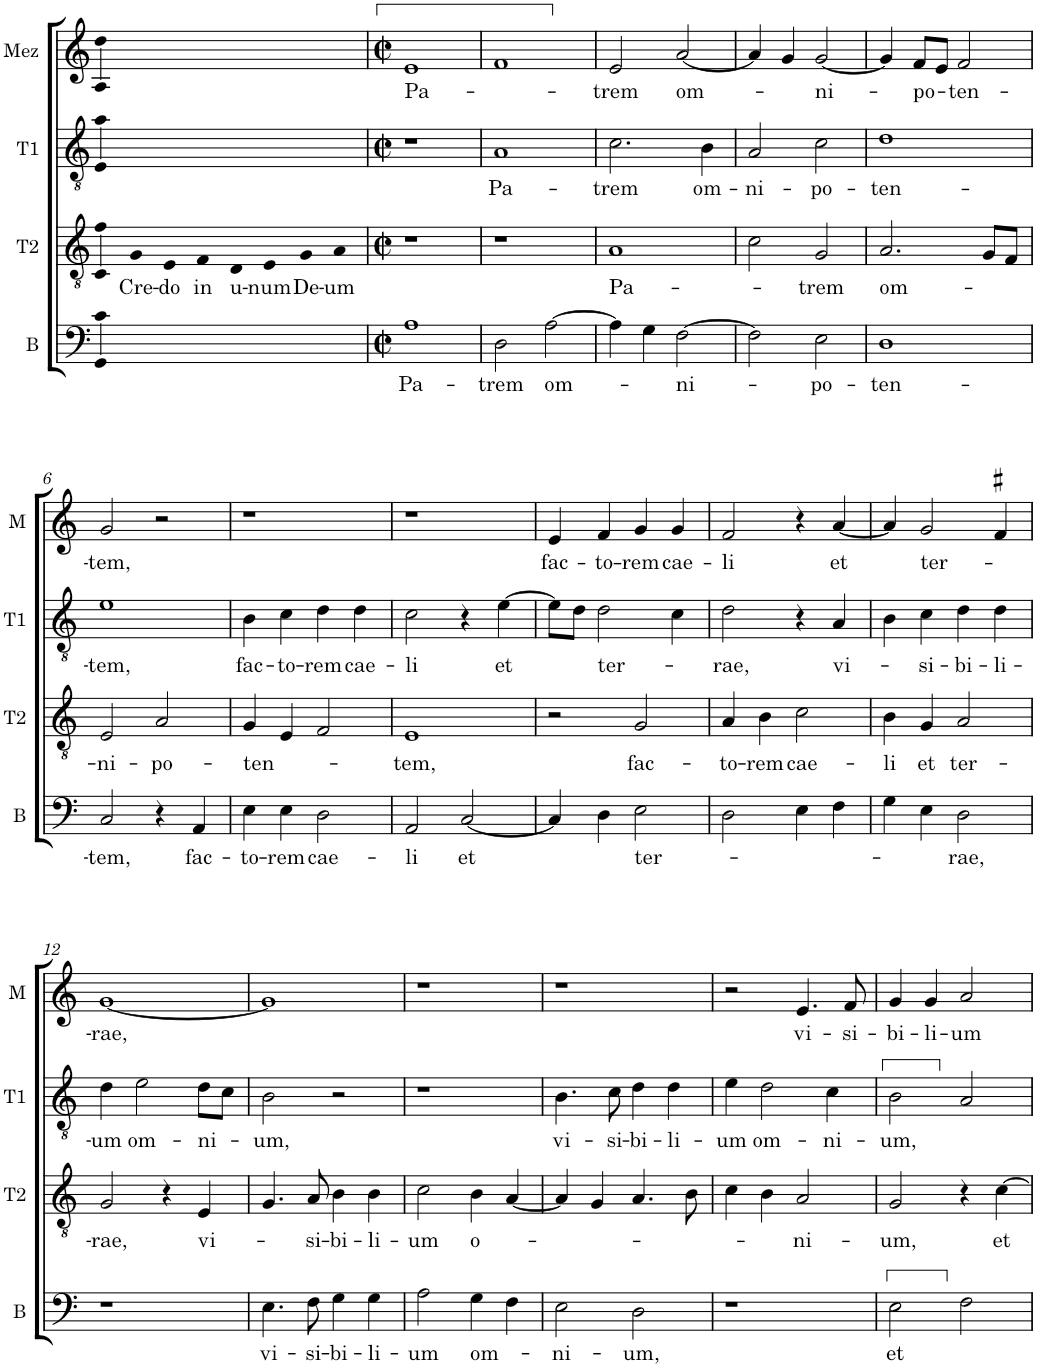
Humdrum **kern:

**kern	**text	**kern	**text	**kern	**text	**kern	**text
*part4	*part4	*part3	*part3	*part2	*part2	*part1	*part1
*staff4	*staff4	*staff3	*staff3	*staff2	*staff2	*staff1	*staff1
*I"B	*	*I"T2	*	*I"T1	*	*I"Mez	*
*I'B	*	*I'T2	*	*I'T1	*	*I'M	*
*clefF4	*	*clefGv2	*	*clefGv2	*	*clefG2	*
*	*	*	*	*Trd4c7	*	*	*
*k[]	*	*k[]	*	*k[]	*	*k[]	*
=	=	=	=	=	=	=	=
!	!	!	!LO:LY:b	!	!	!	!
4ryy	.	4G	Cre-	4ryy	.	4ryy	.
!	!	!	!LO:LY:b	!	!	!	!
4ryy	.	4E	-do	4ryy	.	4ryy	.
!	!	!	!LO:LY:b	!	!	!	!
4ryy	.	4F	in	4ryy	.	4ryy	.
!	!	!	!LO:LY:b	!	!	!	!
4ryy	.	4D	u-	4ryy	.	4ryy	.
!	!	!	!LO:LY:b	!	!	!	!
4ryy	.	4E	-num	4ryy	.	4ryy	.
!	!	!	!LO:LY:b	!	!	!	!
4ryy	.	4G	De-	4ryy	.	4ryy	.
!	!	!	!LO:LY:b	!	!	!	!
4ryy	.	4A	-um	4ryy	.	4ryy	.
=1	=1	=1	=1	=1	=1	=1	=1
*M2/2	*	*M2/2	*	*M2/2	*	*M2/2	*
*met(c|)	*	*met(c|)	*	*met(c|)	*	*met(c|)	*
!	!LO:LY:b	!	!	!	!	!	!LO:LY:b
1A	Pa-	1r	.	1r	.	1e	Pa-
=2	=2	=2	=2	=2	=2	=2	=2
!	!LO:LY:b	!	!	!	!LO:LY:b	!	!
2D\	-trem	1r	.	1A	Pa-	1f	.
!	!LO:LY:b	!	!	!	!	!	!
[2A\	om-	.	.	.	.	.	.
=3	=3	=3	=3	=3	=3	=3	=3
!	!	!	!LO:LY:b	!	!LO:LY:b	!	!LO:LY:b
4A\]	.	1A	Pa-	2.c\	-trem	2e/	-trem
4G\	.	.	.	.	.	.	.
!	!LO:LY:b	!	!	!	!	!	!LO:LY:b
[2F\	-ni-	.	.	.	.	[2a/	om-
!	!	!	!	!	!LO:LY:b	!	!
.	.	.	.	4B\	om-	.	.
=4	=4	=4	=4	=4	=4	=4	=4
!	!	!	!	!	!LO:LY:b	!	!
2F\]	.	2c\	.	2A/	-ni-	4a/]	.
.	.	.	.	.	.	4g/	.
!	!LO:LY:b	!	!LO:LY:b	!	!LO:LY:b	!	!LO:LY:b
2E\	-po-	2G/	-trem	2c\	-po-	[2g/	-ni-
=5	=5	=5	=5	=5	=5	=5	=5
!	!LO:LY:b	!	!LO:LY:b	!	!LO:LY:b	!	!
1D	-ten-	2.A/	om-	1d	-ten-	4g/]	.
!	!	!	!	!	!	!	!LO:LY:b
.	.	.	.	.	.	8f/L	-po-
.	.	.	.	.	.	8e/J	.
!	!	!	!	!	!	!	!LO:LY:b
.	.	.	.	.	.	2f/	-ten-
.	.	8G/L	.	.	.	.	.
.	.	8F/J	.	.	.	.	.
!!LO:LB:g=z
=6	=6	=6	=6	=6	=6	=6	=6
!	!LO:LY:b	!	!LO:LY:b	!	!LO:LY:b	!	!LO:LY:b
2C/	-tem,	2E/	-ni-	1e	-tem,	2g/	-tem,
!	!	!	!LO:LY:b	!	!	!	!
4r	.	2A/	-po-	.	.	2r	.
!	!LO:LY:b	!	!	!	!	!	!
4AA/	fac-	.	.	.	.	.	.
=7	=7	=7	=7	=7	=7	=7	=7
!	!LO:LY:b	!	!LO:LY:b	!	!LO:LY:b	!	!
4E\	-to-	4G/	-ten-	4B\	fac-	1r	.
!	!LO:LY:b	!	!	!	!LO:LY:b	!	!
4E\	-rem	4E/	.	4c\	-to-	.	.
!	!LO:LY:b	!	!	!	!LO:LY:b	!	!
2D\	cae-	2F/	.	4d\	-rem	.	.
!	!	!	!	!	!LO:LY:b	!	!
.	.	.	.	4d\	cae-	.	.
=8	=8	=8	=8	=8	=8	=8	=8
!	!LO:LY:b	!	!LO:LY:b	!	!LO:LY:b	!	!
2AA/	-li	1E	-tem,	2c\	-li	1r	.
!	!LO:LY:b	!	!	!	!	!	!
[2C/	et	.	.	4r	.	.	.
!	!	!	!	!	!LO:LY:b	!	!
.	.	.	.	[4e\	et	.	.
=9	=9	=9	=9	=9	=9	=9	=9
!	!	!	!	!	!	!	!LO:LY:b
4C/]	.	2r	.	8e\L]	.	4e/	fac-
.	.	.	.	8d\J	.	.	.
!	!	!	!	!	!LO:LY:b	!	!LO:LY:b
4D\	.	.	.	2d\	ter-	4f/	-to-
!	!LO:LY:b	!	!LO:LY:b	!	!	!	!LO:LY:b
2E\	ter-	2G/	fac-	.	.	4g/	-rem
!	!	!	!	!	!	!	!LO:LY:b
.	.	.	.	4c\	.	4g/	cae-
=10	=10	=10	=10	=10	=10	=10	=10
!	!	!	!LO:LY:b	!	!LO:LY:b	!	!LO:LY:b
2D\	.	4A/	-to-	2d\	-rae,	2f/	-li
!	!	!	!LO:LY:b	!	!	!	!
.	.	4B\	-rem	.	.	.	.
!	!	!	!LO:LY:b	!	!	!	!
4E\	.	2c\	cae-	4r	.	4r	.
!	!	!	!	!	!LO:LY:b	!	!LO:LY:b
4F\	.	.	.	4A/	vi-	[4a/	et
=11	=11	=11	=11	=11	=11	=11	=11
!	!	!	!LO:LY:b	!	!	!	!
4G\	.	4B\	-li	4B\	.	4a/]	.
!	!	!	!LO:LY:b	!	!LO:LY:b	!	!LO:LY:b
4E\	.	4G/	et	4c\	-si-	2g/	ter-
!	!LO:LY:b	!	!LO:LY:b	!	!LO:LY:b	!	!
2D\	-rae,	2A/	ter-	4d\	-bi-	.	.
!	!	!	!	!	!LO:LY:b	!	!
.	.	.	.	4d\	-li-	4f#X/	.
!!LO:LB:g=z
=12	=12	=12	=12	=12	=12	=12	=12
!	!	!	!LO:LY:b	!	!LO:LY:b	!	!LO:LY:b
1r	.	2G/	-rae,	4d\	-um	[1g	-rae,
!	!	!	!	!	!LO:LY:b	!	!
.	.	.	.	2e\	om-	.	.
.	.	4r	.	.	.	.	.
!	!	!	!LO:LY:b	!	!LO:LY:b	!	!
.	.	4E/	vi-	8d\L	ni-	.	.
.	.	.	.	8c\J	.	.	.
=13	=13	=13	=13	=13	=13	=13	=13
!	!LO:LY:b	!	!	!	!LO:LY:b	!	!
4.E\	vi-	4.G/	.	2B\	-um,	1g]	.
!	!LO:LY:b	!	!LO:LY:b	!	!	!	!
8F\	-si-	8A/	-si-	.	.	.	.
!	!LO:LY:b	!	!LO:LY:b	!	!	!	!
4G\	-bi-	4B\	-bi-	2r	.	.	.
!	!LO:LY:b	!	!LO:LY:b	!	!	!	!
4G\	-li-	4B\	-li-	.	.	.	.
=14	=14	=14	=14	=14	=14	=14	=14
!	!LO:LY:b	!	!LO:LY:b	!	!	!	!
2A\	-um	2c\	-um	1r	.	1r	.
!	!LO:LY:b	!	!LO:LY:b	!	!	!	!
4G\	om-	4B\	o-	.	.	.	.
4F\	.	[4A/	.	.	.	.	.
=15	=15	=15	=15	=15	=15	=15	=15
!	!LO:LY:b	!	!	!	!LO:LY:b	!	!
2E\	-ni-	4A/]	.	4.B\	vi-	1r	.
.	.	4G/	.	.	.	.	.
!	!	!	!	!	!LO:LY:b	!	!
.	.	.	.	8c\	-si-	.	.
!	!LO:LY:b	!	!	!	!LO:LY:b	!	!
2D\	-um,	4.A/	.	4d\	-bi-	.	.
!	!	!	!	!	!LO:LY:b	!	!
.	.	.	.	4d\	-li-	.	.
.	.	8B\	.	.	.	.	.
=16	=16	=16	=16	=16	=16	=16	=16
!	!	!	!	!	!LO:LY:b	!	!
1r	.	4c\	.	4e\	-um	2r	.
!	!	!	!	!	!LO:LY:b	!	!
.	.	4B\	.	2d\	om-	.	.
!	!	!	!LO:LY:b	!	!	!	!LO:LY:b
.	.	2A/	-ni-	.	.	4.e/	vi-
!	!	!	!	!	!LO:LY:b	!	!
.	.	.	.	4c\	-ni-	.	.
!	!	!	!	!	!	!	!LO:LY:b
.	.	.	.	.	.	8f/	-si-
=17	=17	=17	=17	=17	=17	=17	=17
!	!LO:LY:b	!	!LO:LY:b	!	!LO:LY:b	!	!LO:LY:b
2E\	et	2G/	-um,	2B\	-um,	4g/	-bi-
!	!	!	!	!	!	!	!LO:LY:b
.	.	.	.	.	.	4g/	-li-
!	!	!	!	!	!	!	!LO:LY:b
2F\	.	4r	.	2A/	.	2a/	-um
!	!	!	!LO:LY:b	!	!	!	!
.	.	[4c\	et	.	.	.	.
=	=	=	=	=	=	=	=
*-	*-	*-	*-	*-	*-	*-	*-
